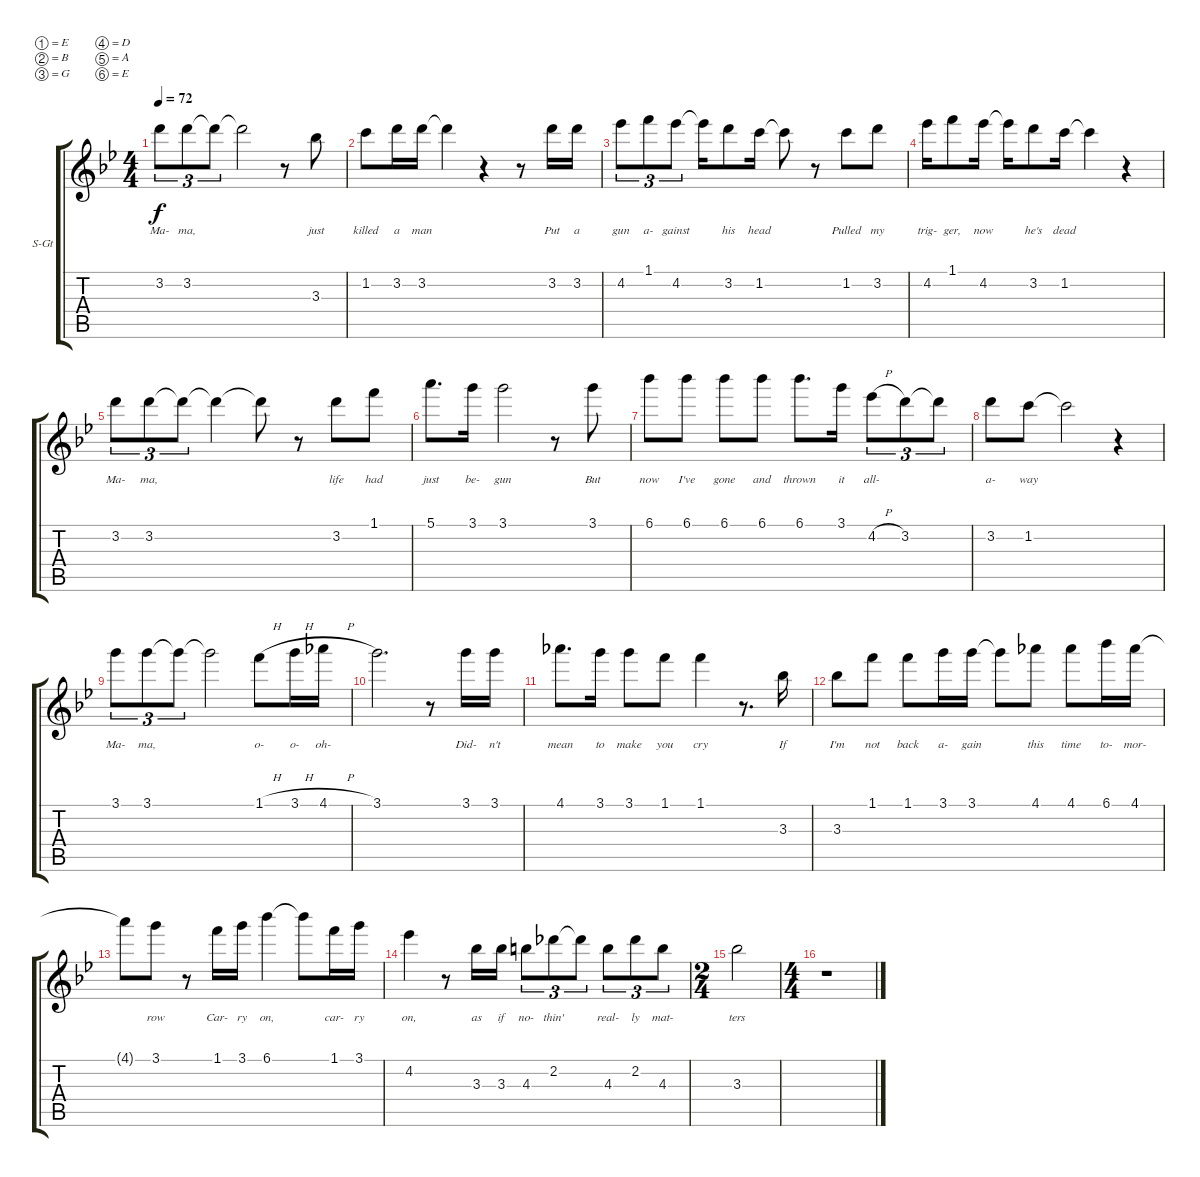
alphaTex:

\bracketExtendMode groupsimilarinstruments
\firstSystemTrackNameOrientation horizontal
\otherSystemsTrackNameOrientation horizontal
\track ("Voice" "S-Gt") {instrument flute}
\staff {score tabs}
\tuning (E5 B4 G4 D4 A3 E3)
\displaytranspose 12
\ts (4 4)
\tempo 72
\clef g2
\ks bb
3.2.8{tu (3 2) lyrics (0 "Ma-") lyrics (1 "") lyrics (2 "") lyrics (3 "") lyrics (4 "") dy f} 3.2.8{tu (3 2) lyrics (0 "ma,") lyrics (1 "") lyrics (2 "") lyrics (3 "") lyrics (4 "")} 3.2{t}.8{tu (3 2)} 3.2{t}.2 r.8 3.3.8{lyrics (0 "just") lyrics (1 "") lyrics (2 "") lyrics (3 "") lyrics (4 "")} |
1.2.8{lyrics (0 "killed") lyrics (1 "") lyrics (2 "") lyrics (3 "") lyrics (4 "")} 3.2.16{lyrics (0 "a") lyrics (1 "") lyrics (2 "") lyrics (3 "") lyrics (4 "")} 3.2.16{lyrics (0 "man") lyrics (1 "") lyrics (2 "") lyrics (3 "") lyrics (4 "")} 3.2{t}.4 r.4 r.8 3.2.16{lyrics (0 "Put") lyrics (1 "") lyrics (2 "") lyrics (3 "") lyrics (4 "")} 3.2.16{lyrics (0 "a") lyrics (1 "") lyrics (2 "") lyrics (3 "") lyrics (4 "")} |
4.2.8{tu (3 2) lyrics (0 "gun") lyrics (1 "") lyrics (2 "") lyrics (3 "") lyrics (4 "")} 1.1.8{tu (3 2) lyrics (0 "a-") lyrics (1 "") lyrics (2 "") lyrics (3 "") lyrics (4 "")} 4.2.8{tu (3 2) lyrics (0 "gainst") lyrics (1 "") lyrics (2 "") lyrics (3 "") lyrics (4 "")} 4.2{t}.16 3.2.8{lyrics (0 "his") lyrics (1 "") lyrics (2 "") lyrics (3 "") lyrics (4 "")} 1.2.16{lyrics (0 "head") lyrics (1 "") lyrics (2 "") lyrics (3 "") lyrics (4 "")} 1.2{t}.8 r.8 1.2.8{lyrics (0 "Pulled") lyrics (1 "") lyrics (2 "") lyrics (3 "") lyrics (4 "")} 3.2.8{lyrics (0 "my") lyrics (1 "") lyrics (2 "") lyrics (3 "") lyrics (4 "")} |
4.2.16{lyrics (0 "trig-") lyrics (1 "") lyrics (2 "") lyrics (3 "") lyrics (4 "")} 1.1.8{lyrics (0 "ger,") lyrics (1 "") lyrics (2 "") lyrics (3 "") lyrics (4 "")} 4.2.16{lyrics (0 "now") lyrics (1 "") lyrics (2 "") lyrics (3 "") lyrics (4 "")} 4.2{t}.16 3.2.8{lyrics (0 "he's") lyrics (1 "") lyrics (2 "") lyrics (3 "") lyrics (4 "")} 1.2.16{lyrics (0 "dead") lyrics (1 "") lyrics (2 "") lyrics (3 "") lyrics (4 "")} 1.2{t}.4 r.4 |
3.2.8{tu (3 2) lyrics (0 "Ma-") lyrics (1 "") lyrics (2 "") lyrics (3 "") lyrics (4 "")} 3.2.8{tu (3 2) lyrics (0 "ma,") lyrics (1 "") lyrics (2 "") lyrics (3 "") lyrics (4 "")} 3.2{t}.8{tu (3 2)} 3.2{t}.4 3.2{t}.8 r.8 3.2.8{lyrics (0 "life") lyrics (1 "") lyrics (2 "") lyrics (3 "") lyrics (4 "")} 1.1.8{lyrics (0 "had") lyrics (1 "") lyrics (2 "") lyrics (3 "") lyrics (4 "")} |
5.1.8{d lyrics (0 "just") lyrics (1 "") lyrics (2 "") lyrics (3 "") lyrics (4 "")} 3.1.16{lyrics (0 "be-") lyrics (1 "") lyrics (2 "") lyrics (3 "") lyrics (4 "")} 3.1.2{lyrics (0 "gun") lyrics (1 "") lyrics (2 "") lyrics (3 "") lyrics (4 "")} r.8 3.1.8{lyrics (0 "But") lyrics (1 "") lyrics (2 "") lyrics (3 "") lyrics (4 "")} |
6.1.8{lyrics (0 "now") lyrics (1 "") lyrics (2 "") lyrics (3 "") lyrics (4 "")} 6.1.8{lyrics (0 "I've") lyrics (1 "") lyrics (2 "") lyrics (3 "") lyrics (4 "")} 6.1.8{lyrics (0 "gone") lyrics (1 "") lyrics (2 "") lyrics (3 "") lyrics (4 "")} 6.1.8{lyrics (0 "and") lyrics (1 "") lyrics (2 "") lyrics (3 "") lyrics (4 "")} 6.1.8{d lyrics (0 "thrown") lyrics (1 "") lyrics (2 "") lyrics (3 "") lyrics (4 "")} 3.1.16{lyrics (0 "it") lyrics (1 "") lyrics (2 "") lyrics (3 "") lyrics (4 "")} 4.2{h}.8{tu (3 2) lyrics (0 "all-") lyrics (1 "") lyrics (2 "") lyrics (3 "") lyrics (4 "")} 3.2.8{tu (3 2) lyrics (0 " ") lyrics (1 "") lyrics (2 "") lyrics (3 "") lyrics (4 "")} 3.2{t}.8{tu (3 2)} |
3.2.8{lyrics (0 "a-") lyrics (1 "") lyrics (2 "") lyrics (3 "") lyrics (4 "")} 1.2.8{lyrics (0 "way") lyrics (1 "") lyrics (2 "") lyrics (3 "") lyrics (4 "")} 1.2{t}.2 r.4 |
3.1.8{tu (3 2) lyrics (0 "Ma-") lyrics (1 "") lyrics (2 "") lyrics (3 "") lyrics (4 "")} 3.1.8{tu (3 2) lyrics (0 "ma,") lyrics (1 "") lyrics (2 "") lyrics (3 "") lyrics (4 "")} 3.1{t}.8{tu (3 2)} 3.1{t}.2 1.1{h}.8{lyrics (0 "o-") lyrics (1 "") lyrics (2 "") lyrics (3 "") lyrics (4 "")} 3.1{h}.16{lyrics (0 "o-") lyrics (1 "") lyrics (2 "") lyrics (3 "") lyrics (4 "")} 4.1{h}.16{lyrics (0 "oh-") lyrics (1 "") lyrics (2 "") lyrics (3 "") lyrics (4 "")} |
3.1.2{d lyrics (0 "") lyrics (1 "") lyrics (2 "") lyrics (3 "") lyrics (4 "")} r.8 3.1.16{lyrics (0 "Did-") lyrics (1 "") lyrics (2 "") lyrics (3 "") lyrics (4 "")} 3.1.16{lyrics (0 "n't") lyrics (1 "") lyrics (2 "") lyrics (3 "") lyrics (4 "")} |
4.1.8{d lyrics (0 "mean") lyrics (1 "") lyrics (2 "") lyrics (3 "") lyrics (4 "")} 3.1.16{lyrics (0 "to") lyrics (1 "") lyrics (2 "") lyrics (3 "") lyrics (4 "")} 3.1.8{lyrics (0 "make") lyrics (1 "") lyrics (2 "") lyrics (3 "") lyrics (4 "")} 1.1.8{lyrics (0 "you") lyrics (1 "") lyrics (2 "") lyrics (3 "") lyrics (4 "")} 1.1.4{lyrics (0 "cry") lyrics (1 "") lyrics (2 "") lyrics (3 "") lyrics (4 "")} r.8{d} 3.3.16{lyrics (0 "If") lyrics (1 "") lyrics (2 "") lyrics (3 "") lyrics (4 "")} |
3.3.8{lyrics (0 "I'm") lyrics (1 "") lyrics (2 "") lyrics (3 "") lyrics (4 "")} 1.1.8{lyrics (0 "not") lyrics (1 "") lyrics (2 "") lyrics (3 "") lyrics (4 "")} 1.1.8{lyrics (0 "back") lyrics (1 "") lyrics (2 "") lyrics (3 "") lyrics (4 "")} 3.1.16{lyrics (0 "a-") lyrics (1 "") lyrics (2 "") lyrics (3 "") lyrics (4 "")} 3.1.16{lyrics (0 "gain") lyrics (1 "") lyrics (2 "") lyrics (3 "") lyrics (4 "")} 3.1{t}.8 4.1.8{lyrics (0 "this") lyrics (1 "") lyrics (2 "") lyrics (3 "") lyrics (4 "")} 4.1.8{lyrics (0 "time") lyrics (1 "") lyrics (2 "") lyrics (3 "") lyrics (4 "")} 6.1.16{lyrics (0 "to-") lyrics (1 "") lyrics (2 "") lyrics (3 "") lyrics (4 "")} 4.1.16{lyrics (0 "mor-") lyrics (1 "") lyrics (2 "") lyrics (3 "") lyrics (4 "")} |
4.1{t}.8 3.1.8{lyrics (0 "row") lyrics (1 "") lyrics (2 "") lyrics (3 "") lyrics (4 "")} r.8 1.1.16{lyrics (0 "Car-") lyrics (1 "") lyrics (2 "") lyrics (3 "") lyrics (4 "")} 3.1.16{lyrics (0 "ry") lyrics (1 "") lyrics (2 "") lyrics (3 "") lyrics (4 "")} 6.1.4{lyrics (0 "on,") lyrics (1 "") lyrics (2 "") lyrics (3 "") lyrics (4 "")} 6.1{t}.8 1.1.16{lyrics (0 "car-") lyrics (1 "") lyrics (2 "") lyrics (3 "") lyrics (4 "")} 3.1.16{lyrics (0 "ry") lyrics (1 "") lyrics (2 "") lyrics (3 "") lyrics (4 "")} |
4.2.4{lyrics (0 "on,") lyrics (1 "") lyrics (2 "") lyrics (3 "") lyrics (4 "")} r.8 3.3.16{lyrics (0 "as") lyrics (1 "") lyrics (2 "") lyrics (3 "") lyrics (4 "")} 3.3.16{lyrics (0 "if") lyrics (1 "") lyrics (2 "") lyrics (3 "") lyrics (4 "")} 4.3.8{tu (3 2) lyrics (0 "no-") lyrics (1 "") lyrics (2 "") lyrics (3 "") lyrics (4 "")} 2.2.8{tu (3 2) lyrics (0 "thin'") lyrics (1 "") lyrics (2 "") lyrics (3 "") lyrics (4 "")} 2.2{t}.8{tu (3 2)} 4.3.8{tu (3 2) lyrics (0 "real-") lyrics (1 "") lyrics (2 "") lyrics (3 "") lyrics (4 "")} 2.2.8{tu (3 2) lyrics (0 "ly") lyrics (1 "") lyrics (2 "") lyrics (3 "") lyrics (4 "")} 4.3.8{tu (3 2) lyrics (0 "mat-") lyrics (1 "") lyrics (2 "") lyrics (3 "") lyrics (4 "")} |
\ts (2 4)
3.3.2{lyrics (0 "ters") lyrics (1 "") lyrics (2 "") lyrics (3 "") lyrics (4 "")} |
\ts (4 4)
r.1
